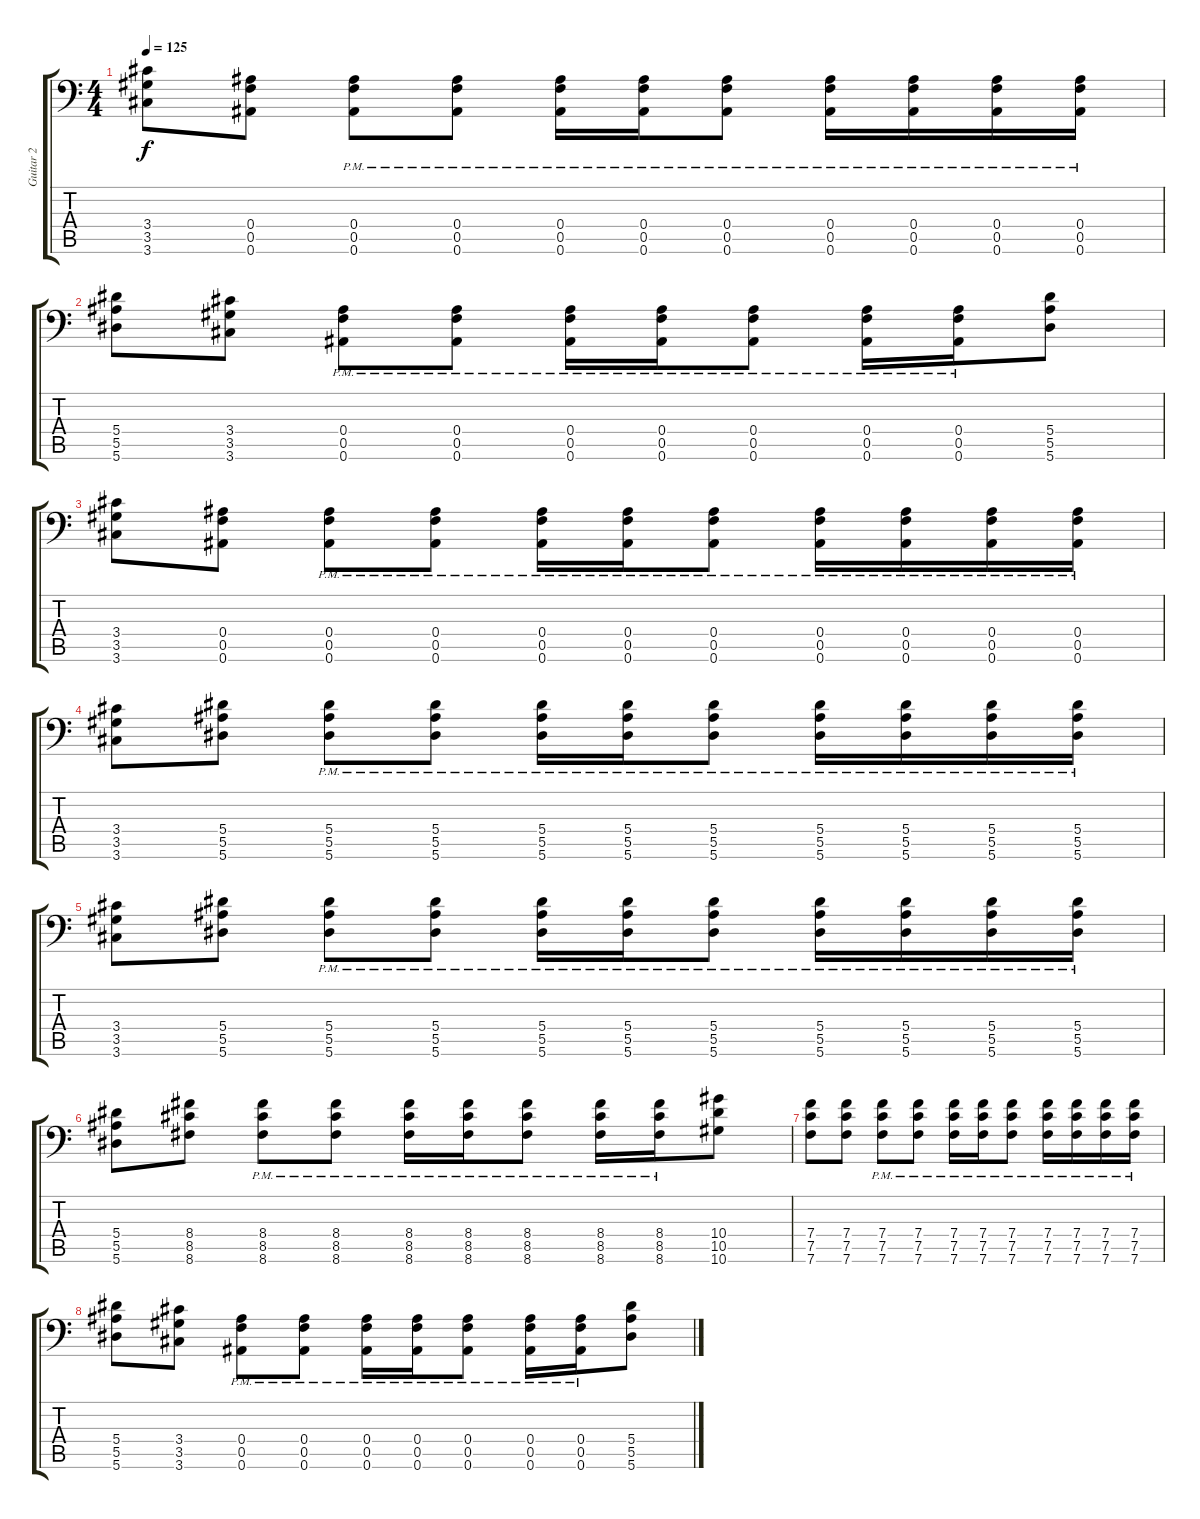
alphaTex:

\track ("Guitar 2" "Guitar 2") {instrument overdrivenguitar}
\staff {score tabs}
\tuning (C4 G3 Eb3 Bb2 F2 Bb1) {hide}
\ts (4 4)
\tempo 125
\clef f4
\ks c
(3.4 3.5 3.6).8{dy f} (0.4 0.5 0.6).8 (0.4{pm} 0.5{pm} 0.6{pm}).8 (0.4{pm} 0.5{pm} 0.6{pm}).8 (0.4{pm} 0.5{pm} 0.6{pm}).16 (0.4{pm} 0.5{pm} 0.6{pm}).16 (0.4{pm} 0.5{pm} 0.6{pm}).8 (0.4{pm} 0.5{pm} 0.6{pm}).16 (0.4{pm} 0.5{pm} 0.6{pm}).16 (0.4{pm} 0.5{pm} 0.6{pm}).16 (0.4{pm} 0.5{pm} 0.6{pm}).16 |
(5.4 5.5 5.6).8 (3.4 3.5 3.6).8 (0.4{pm} 0.5{pm} 0.6{pm}).8 (0.4{pm} 0.5{pm} 0.6{pm}).8 (0.4{pm} 0.5{pm} 0.6{pm}).16 (0.4{pm} 0.5{pm} 0.6{pm}).16 (0.4{pm} 0.5{pm} 0.6{pm}).8 (0.4{pm} 0.5 0.6{pm}).16 (0.4{pm} 0.5 0.6{pm}).16 (5.4 5.5 5.6).8 |
(3.4 3.5 3.6).8 (0.4 0.5 0.6).8 (0.4{pm} 0.5{pm} 0.6{pm}).8 (0.4{pm} 0.5{pm} 0.6{pm}).8 (0.4{pm} 0.5{pm} 0.6{pm}).16 (0.4{pm} 0.5{pm} 0.6{pm}).16 (0.4{pm} 0.5{pm} 0.6{pm}).8 (0.4{pm} 0.5{pm} 0.6{pm}).16 (0.4{pm} 0.5{pm} 0.6{pm}).16 (0.4{pm} 0.5{pm} 0.6{pm}).16 (0.4{pm} 0.5{pm} 0.6{pm}).16 |
(3.4 3.5 3.6).8 (5.4 5.5 5.6).8 (5.4{pm} 5.5{pm} 5.6{pm}).8 (5.4{pm} 5.5{pm} 5.6{pm}).8 (5.4{pm} 5.5{pm} 5.6{pm}).16 (5.4{pm} 5.5{pm} 5.6{pm}).16 (5.4{pm} 5.5{pm} 5.6{pm}).8 (5.4{pm} 5.5 5.6{pm}).16 (5.4{pm} 5.5 5.6{pm}).16 (5.4{pm} 5.5{pm} 5.6{pm}).16 (5.4{pm} 5.5{pm} 5.6{pm}).16 |
(3.4 3.5 3.6).8 (5.4 5.5 5.6).8 (5.4{pm} 5.5{pm} 5.6{pm}).8 (5.4{pm} 5.5{pm} 5.6{pm}).8 (5.4{pm} 5.5{pm} 5.6{pm}).16 (5.4{pm} 5.5{pm} 5.6{pm}).16 (5.4{pm} 5.5{pm} 5.6{pm}).8 (5.4{pm} 5.5 5.6{pm}).16 (5.4{pm} 5.5 5.6{pm}).16 (5.4{pm} 5.5{pm} 5.6{pm}).16 (5.4{pm} 5.5{pm} 5.6{pm}).16 |
(5.4 5.5 5.6).8 (8.4 8.5 8.6).8 (8.4{pm} 8.5{pm} 8.6{pm}).8 (8.4{pm} 8.5{pm} 8.6{pm}).8 (8.4{pm} 8.5{pm} 8.6{pm}).16 (8.4{pm} 8.5{pm} 8.6{pm}).16 (8.4{pm} 8.5{pm} 8.6{pm}).8 (8.4{pm} 8.5 8.6{pm}).16 (8.4{pm} 8.5 8.6{pm}).16 (10.4 10.5 10.6).8 |
(7.4 7.5 7.6).8 (7.4 7.5 7.6).8 (7.4{pm} 7.5{pm} 7.6{pm}).8 (7.4{pm} 7.5{pm} 7.6{pm}).8 (7.4{pm} 7.5{pm} 7.6{pm}).16 (7.4{pm} 7.5{pm} 7.6{pm}).16 (7.4{pm} 7.5{pm} 7.6{pm}).8 (7.4{pm} 7.5{pm} 7.6{pm}).16 (7.4{pm} 7.5{pm} 7.6{pm}).16 (7.4{pm} 7.5{pm} 7.6{pm}).16 (7.4{pm} 7.5{pm} 7.6{pm}).16 |
(5.4 5.5 5.6).8 (3.4 3.5 3.6).8 (0.4{pm} 0.5{pm} 0.6{pm}).8 (0.4{pm} 0.5{pm} 0.6{pm}).8 (0.4{pm} 0.5{pm} 0.6{pm}).16 (0.4{pm} 0.5{pm} 0.6{pm}).16 (0.4{pm} 0.5{pm} 0.6{pm}).8 (0.4{pm} 0.5 0.6{pm}).16 (0.4{pm} 0.5 0.6{pm}).16 (5.4 5.5 5.6).8
